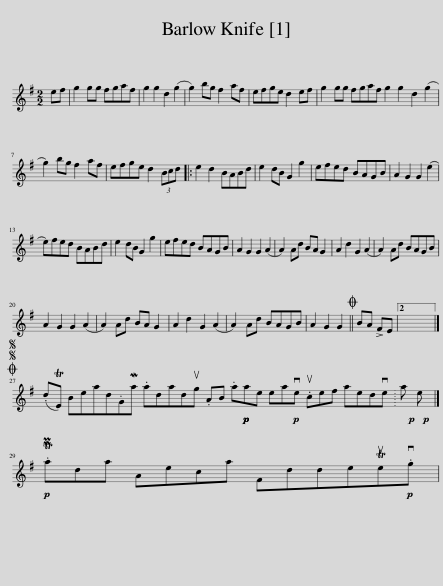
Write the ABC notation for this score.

X:1
L:1/8
M:2/2
I:linebreak $
K:G
V:1 treble
V:1
 ef | g2 gg fgaf | g2 g2 d2 (g2 | g2) bg f2 af | efge d2 ef | %5
 g2 gg fgaf g2 g2 d2 (g2 |$ g2) bg f2 af | efge d2 (3Bcd |: e2 d2 BABd | e2 dB G2 g2 | %10
 efed BAGB | A2 G2 G2 (e2 |$ e)fed BABd | e2 dB G2 g2 | efed BAGB | %15
 A2 G2 G2 (A2 | A2) Ad BA G2 | A2 d2 G2 (A2 | A2) Ad BAGB |$ A2 G2 G2 (A2 | %20
 A2) Ad BA G2 | A2 d2 G2 (A2 | A2) Ad BAGB | A2 G2 G2 ||O BA !>!FE |2 %25
 x8 |]$OSS (.dTE) Bead.GMa .adadug .AB .a!p!!p!ae ea!p!ve .ucef aedve | a!p! x e!p! |]$!p! .PTada Aeca FddeTue!p!.vg | %29
